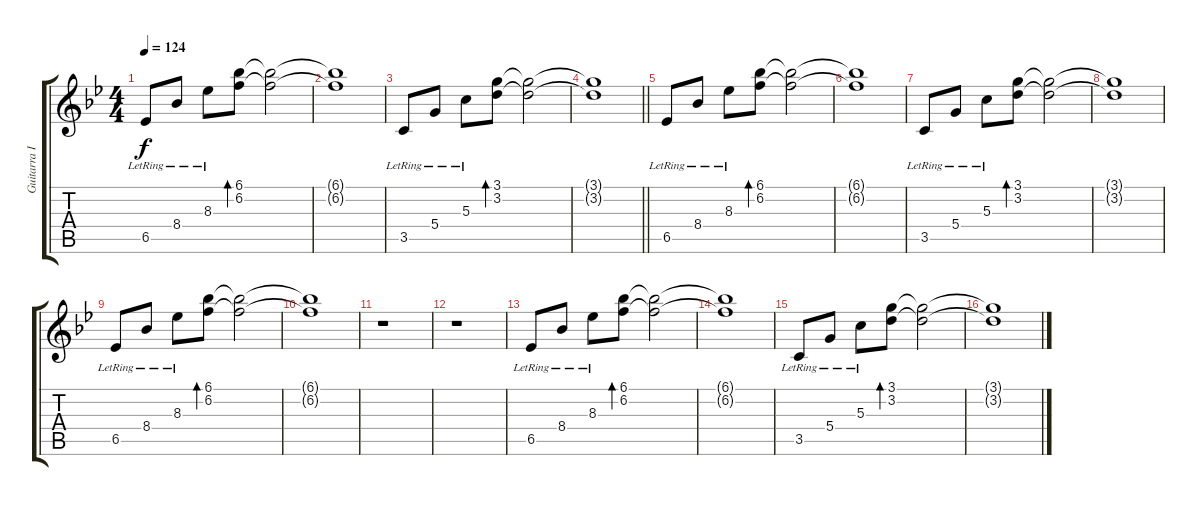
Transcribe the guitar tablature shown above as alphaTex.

\track ("Guitarra I" "Guitarra I") {instrument acousticguitarnylon}
\staff {score tabs}
\tuning (E4 B3 G3 D3 A2 E2) {hide}
\ts (4 4)
\tempo 124
\clef g2
\ks bb
6.5{lr}.8{dy f} 8.4{lr}.8 8.3{lr}.8 (6.1 6.2).8{bd 120} (6.1{t} 6.2{t}).2 |
(6.1{t} 6.2{t}).1 |
3.5{lr}.8 5.4{lr}.8 5.3{lr}.8 (3.1 3.2).8{bd 240} (3.1{t} 3.2{t}).2 |
\barLineRight lightlight
(3.1{t} 3.2{t}).1 |
6.5{lr}.8 8.4{lr}.8 8.3{lr}.8 (6.1 6.2).8{bd 120} (6.1{t} 6.2{t}).2 |
(6.1{t} 6.2{t}).1 |
3.5{lr}.8 5.4{lr}.8 5.3{lr}.8 (3.1 3.2).8{bd 240} (3.1{t} 3.2{t}).2 |
(3.1{t} 3.2{t}).1 |
6.5{lr}.8 8.4{lr}.8 8.3{lr}.8 (6.1 6.2).8{bd 120} (6.1{t} 6.2{t}).2 |
(6.1{t} 6.2{t}).1 |
r.1 |
r.1 |
6.5{lr}.8 8.4{lr}.8 8.3{lr}.8 (6.1 6.2).8{bd 120} (6.1{t} 6.2{t}).2 |
(6.1{t} 6.2{t}).1 |
3.5{lr}.8 5.4{lr}.8 5.3{lr}.8 (3.1 3.2).8{bd 240} (3.1{t} 3.2{t}).2 |
(3.1{t} 3.2{t}).1
